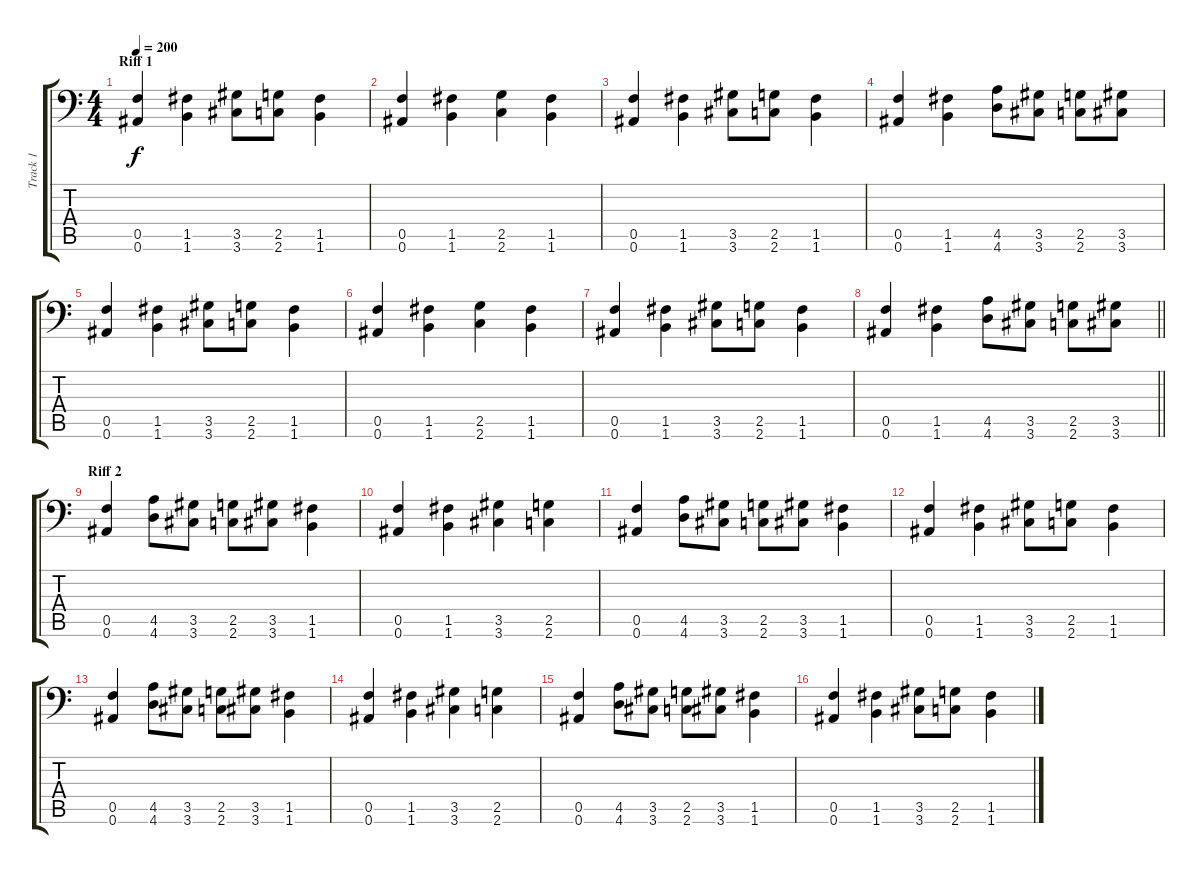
\track ("Track 1" "Track 1") {instrument distortionguitar}
\staff {score tabs}
\tuning (C4 G3 Eb3 Bb2 F2 Bb1) {hide}
\ts (4 4)
\section ("" "Riff 1")
\tempo 200
\clef f4
\ks c
(0.5 0.6).4{dy f} (1.5 1.6).4 (3.5 3.6).8 (2.5 2.6).8 (1.5 1.6).4 |
(0.5 0.6).4 (1.5 1.6).4 (2.5 2.6).4 (1.5 1.6).4 |
(0.5 0.6).4 (1.5 1.6).4 (3.5 3.6).8 (2.5 2.6).8 (1.5 1.6).4 |
(0.5 0.6).4 (1.5 1.6).4 (4.5 4.6).8 (3.5 3.6).8 (2.5 2.6).8 (3.5 3.6).8 |
(0.5 0.6).4 (1.5 1.6).4 (3.5 3.6).8 (2.5 2.6).8 (1.5 1.6).4 |
(0.5 0.6).4 (1.5 1.6).4 (2.5 2.6).4 (1.5 1.6).4 |
(0.5 0.6).4 (1.5 1.6).4 (3.5 3.6).8 (2.5 2.6).8 (1.5 1.6).4 |
\barLineRight lightlight
(0.5 0.6).4 (1.5 1.6).4 (4.5 4.6).8 (3.5 3.6).8 (2.5 2.6).8 (3.5 3.6).8 |
\section ("" "Riff 2")
(0.5 0.6).4 (4.5 4.6).8 (3.5 3.6).8 (2.5 2.6).8 (3.5 3.6).8 (1.5 1.6).4 |
(0.5 0.6).4 (1.5 1.6).4 (3.5 3.6).4 (2.5 2.6).4 |
(0.5 0.6).4 (4.5 4.6).8 (3.5 3.6).8 (2.5 2.6).8 (3.5 3.6).8 (1.5 1.6).4 |
(0.5 0.6).4 (1.5 1.6).4 (3.5 3.6).8 (2.5 2.6).8 (1.5 1.6).4 |
(0.5 0.6).4 (4.5 4.6).8 (3.5 3.6).8 (2.5 2.6).8 (3.5 3.6).8 (1.5 1.6).4 |
(0.5 0.6).4 (1.5 1.6).4 (3.5 3.6).4 (2.5 2.6).4 |
(0.5 0.6).4 (4.5 4.6).8 (3.5 3.6).8 (2.5 2.6).8 (3.5 3.6).8 (1.5 1.6).4 |
(0.5 0.6).4 (1.5 1.6).4 (3.5 3.6).8 (2.5 2.6).8 (1.5 1.6).4
